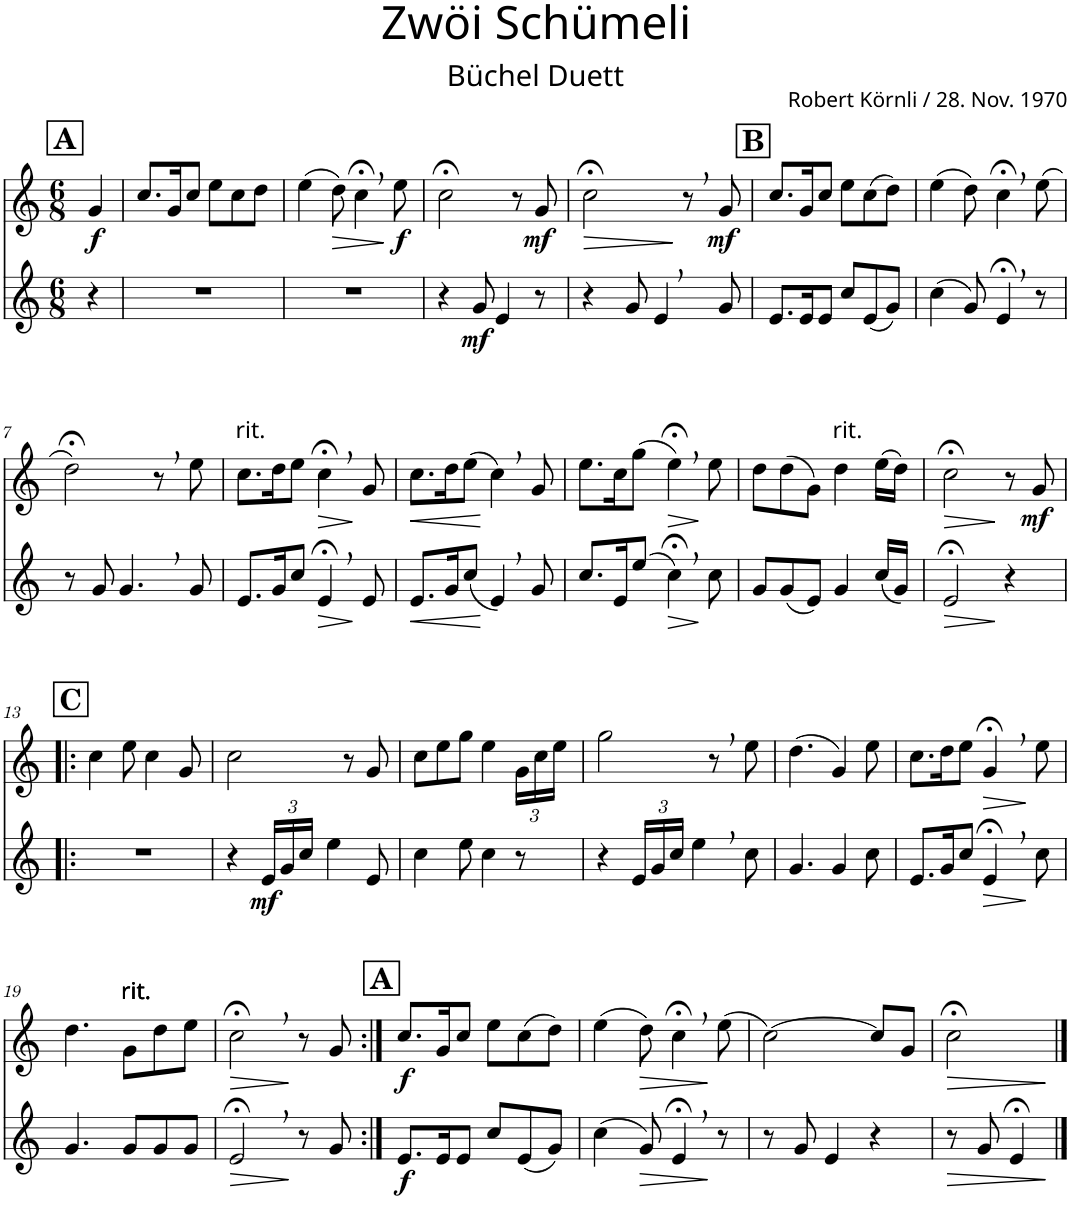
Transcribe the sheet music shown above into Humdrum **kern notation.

**kern	**dynam	**kern	**dynam
*part2	*part2	*part1	*part1
*staff2	*staff2	*staff1	*staff1
*I"Alphorn	*	*I"Alphorn	*
*clefG2	*	*clefG2	*
*Trd4c7	*	*Trd4c7	*
*k[]	*	*k[]	*
*M6/8	*	*M6/8	*
!!LO:REH:place=s1:a:B:cj:fs=14:t=A
=	=	=	=
!	!	!	!LO:DY:b
4r	.	4g/	f
=1	=1	=1	=1
2.r	.	8.cc/L	.
.	.	16g/K	.
.	.	8cc/J	.
.	.	8ee\L	.
.	.	8cc\	.
.	.	8dd\J	.
=2	=2	=2	=2
2.r	.	(4ee\	.
!	!	!	!LO:HP:b
.	.	8dd\)	>
.	.	4cc;<,\	.
!	!	!	!LO:DY:n=1:b
.	.	8ee\	] f
=3	=3	=3	=3
4r	.	2cc;<\	.
!	!LO:DY:b	!	!
8g/	mf	.	.
4e/	.	.	.
.	.	8r	.
!	!	!	!LO:DY:b
8r	.	8g/	mf
!!LO:REH:place=s1:a:B:cj:fs=14:t=B:qo=2.5
=4	=4	=4	=4
!	!	!	!LO:HP:b
4r	.	2cc;<\	>
8g/	.	.	.
4e/	.	.	.
.	.	8r	]
!	!	!	!LO:DY:b
8g/	.	8g/	mf
=5	=5	=5	=5
8.e/L	.	8.cc/L	.
16e/K	.	16g/K	.
8e/J	.	8cc/J	.
8cc/L	.	8ee\L	.
(8e/	.	(8cc\	.
8g/J)	.	8dd\J)	.
=6	=6	=6	=6
(4cc\	.	(4ee\	.
8g/)	.	8dd\)	.
4e;<,/	.	4cc;<,\	.
8r	.	(8ee\	.
!!LO:LB:g=z
=7	=7	=7	=7
8r	.	2dd;<\)	.
8g/	.	.	.
4.g,/	.	.	.
.	.	8r	.
8g/	.	8ee\	.
=8	=8	=8	=8
!	!	!LO:TX:a:t=rit.	!
8.e/L	.	8.cc\L	.
16g/K	.	16dd\K	.
8cc/J	.	8ee\J	.
!	!LO:HP:b	!	!LO:HP:b
4e;<,/	>	4cc;<,\	>
8e/	]	8g/	]
=9	=9	=9	=9
!	!LO:HP:b	!	!LO:HP:b
8.e/L	<	8.cc\L	<
16g/K	.	16dd\K	.
(8cc/J	.	(8ee\J	.
4e,/)	[	4cc,\)	[
8g/	.	8g/	.
=10	=10	=10	=10
8.cc/L	.	8.ee\L	.
16e/K	.	16cc\K	.
(8ee/J	.	(8gg\J	.
!	!LO:HP:b	!	!LO:HP:b
4cc;<,\)	>	4ee;<,\)	>
8cc\	]	8ee\	]
=11	=11	=11	=11
8g/L	.	8dd\L	.
(8g/	.	(8dd\	.
8e/J)	.	8g\J)	.
!	!	!LO:TX:a:t=rit.	!
4g/	.	4dd\	.
(16cc/LL	.	(16ee\LL	.
16g/JJ)	.	16dd\JJ)	.
=12	=12	=12	=12
!	!LO:HP:b	!	!LO:HP:b
2e;</	>	2cc;<\	>
4r	]	8r	]
!	!	!	!LO:DY:b
.	.	8g/	mf
!!LO:LB:g=z
!!LO:REH:place=s1:a:B:cj:fs=14:t=C
=13!|:	=13!|:	=13!|:	=13!|:
2.r	.	4cc\	.
.	.	8ee\	.
.	.	4cc\	.
.	.	8g/	.
=14	=14	=14	=14
4r	.	2cc\	.
*Xbrackettup	*	*	*
!	!LO:DY:b	!	!
24e/LL	mf	.	.
24g/	.	.	.
24cc/JJ	.	.	.
4ee\	.	.	.
.	.	8r	.
8e/	.	8g/	.
=15	=15	=15	=15
4cc\	.	8cc\L	.
.	.	8ee\	.
8ee\	.	8gg\J	.
4cc\	.	4ee\	.
*	*	*Xbrackettup	*
8r	.	24g\LL	.
.	.	24cc\	.
.	.	24ee\JJ	.
=16	=16	=16	=16
4r	.	2gg\	.
24e/LL	.	.	.
24g/	.	.	.
24cc/JJ	.	.	.
4ee,\	.	.	.
.	.	8r	.
8cc\	.	8ee\	.
=17	=17	=17	=17
4.g/	.	(4.dd\	.
4g/	.	4g/)	.
8cc\	.	8ee\	.
=18	=18	=18	=18
8.e/L	.	8.cc\L	.
16g/K	.	16dd\K	.
8cc/J	.	8ee\J	.
!	!LO:HP:b	!	!LO:HP:b
4e;<,/	>	4g;<,/	>
8cc\	]	8ee\	]
!!LO:LB:g=z
=19	=19	=19	=19
4.g/	.	4.dd\	.
!	!	!LO:TX:a:t=rit.	!
!	!	!LO:TX:a:t=rit.	!
!	!	!LO:TX:a:t=rit.	!
8g/L	.	8g\L	.
8g/	.	8dd\	.
8g/J	.	8ee\J	.
=20	=20	=20	=20
!	!LO:HP:b	!	!LO:HP:b
2e;<,/	>	2cc;<,\	>
8r	]	8r	]
8g/	.	8g/	.
!!LO:REH:place=s1:a:B:cj:fs=14:t=A
=21:|!	=21:|!	=21:|!	=21:|!
!	!LO:DY:b	!	!LO:DY:b
8.e/L	f	8.cc/L	f
16e/K	.	16g/K	.
8e/J	.	8cc/J	.
8cc/L	.	8ee\L	.
(8e/	.	(8cc\	.
8g/J)	.	8dd\J)	.
=22	=22	=22	=22
(4cc\	.	(4ee\	.
!	!LO:HP:b	!	!LO:HP:b
8g/)	>	8dd\)	>
4e;<,/	.	4cc;<,\	.
8r	]	(8ee\	]
=23	=23	=23	=23
8r	.	[2cc\)	.
8g/	.	.	.
4e/	.	.	.
4r	.	8cc/L]	.
.	.	8g/J	.
=24	=24	=24	=24
!	!LO:HP:b	!	!LO:HP:b
8r	>	2cc;<\	>
8g/	.	.	.
4e;</	.	.	.
.	]	.	]
==	==	==	==
*-	*-	*-	*-
